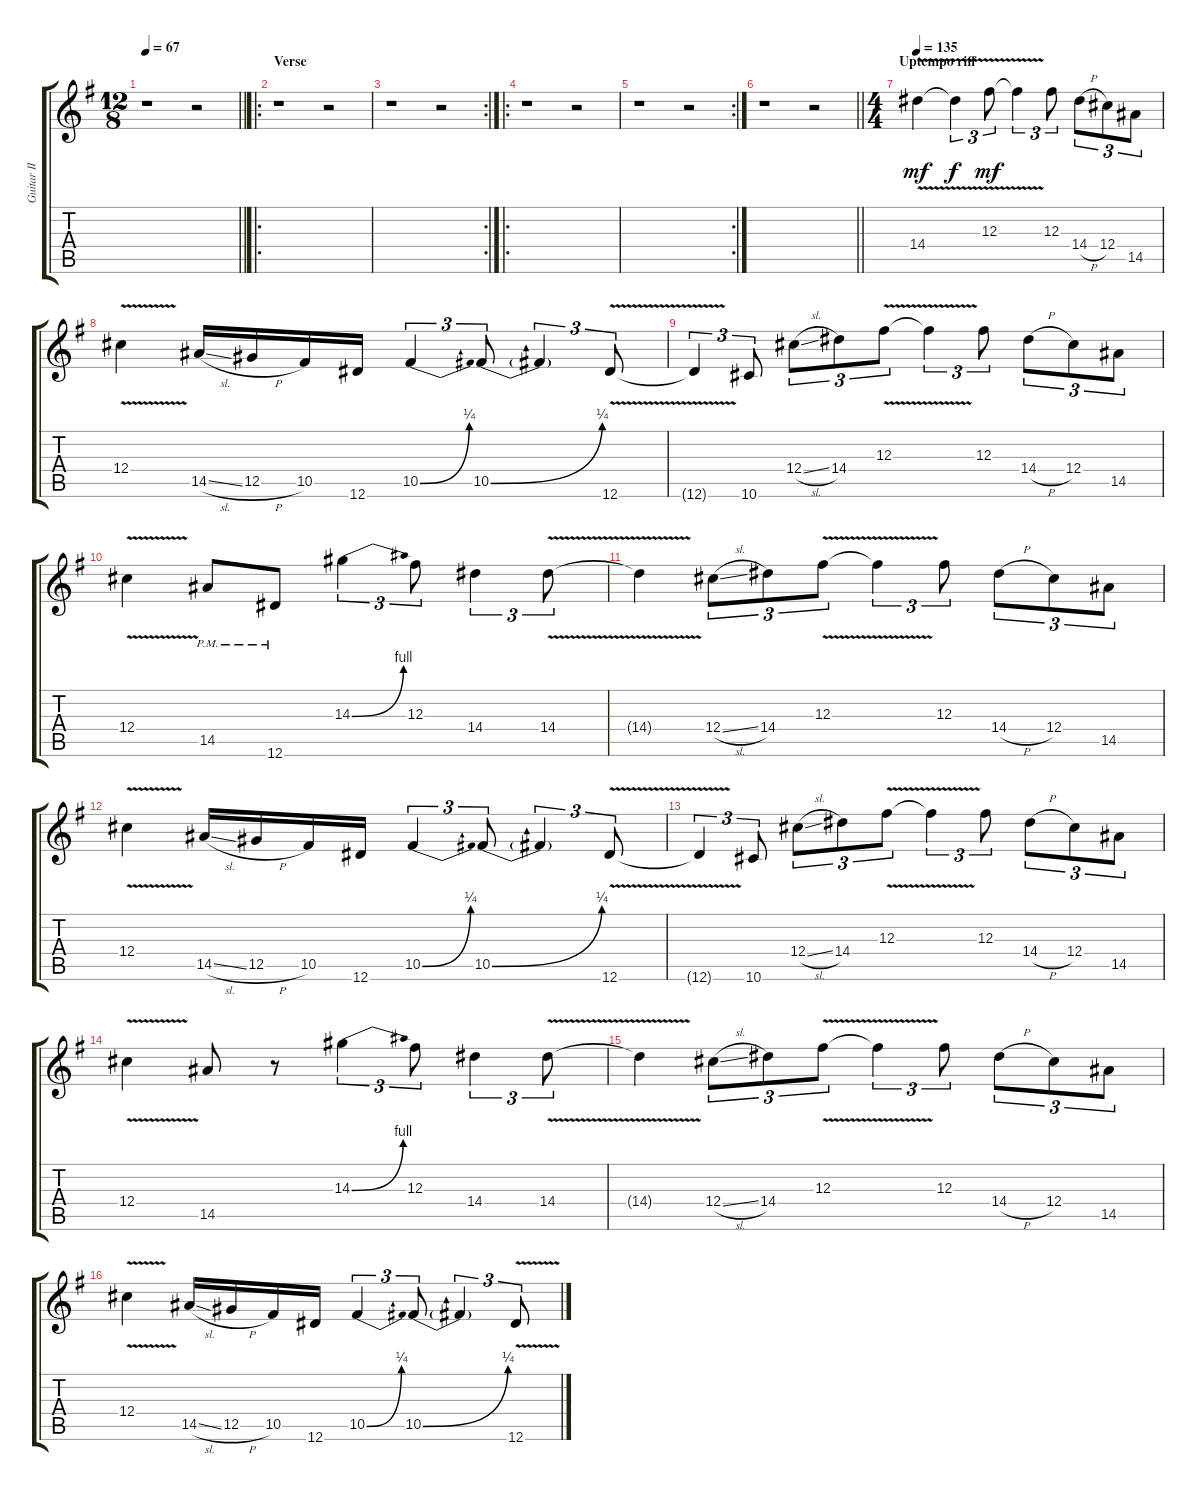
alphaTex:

\track ("Guitar II" "Guitar II") {instrument distortionguitar}
\staff {score tabs}
\tuning (Eb4 Bb3 Gb3 Db3 Ab2 Eb2) {hide}
\ts (12 8)
\tempo 67
\clef g2
\barLineRight lightlight
\ks eminor
r.1{dy mf} r.2 |
\ro
\section ("" "Verse")
r.1 r.2 |
\rc 2
r.1 r.2 |
\ro
r.1 r.2 |
\rc 2
r.1 r.2 |
\barLineRight lightlight
r.1 r.2 |
\ts (4 4)
\section ("" "Uptempo riff")
\tempo 135
14.4{v}.4 14.4{t}.4{tu (3 2) dy f} 12.3{v}.8{tu (3 2) dy mf} 12.3{t}.4{tu (3 2)} 12.3.8{tu (3 2)} 14.4{h}.8{tu (3 2)} 12.4.8{tu (3 2)} 14.5.8{tu (3 2)} |
12.4{v}.4 14.5{sl}.16 12.5{h}.16 10.5.16 12.6.16 10.5{be (bend 0 0 60 1)}.4{tu (3 2)} 10.5{be (bend 0 0 60 1)}.8{tu (3 2)} 10.5{t}.4{tu (3 2)} 12.6{v}.8{tu (3 2)} |
12.6{t}.4{tu (3 2)} 10.6.8{tu (3 2)} 12.4{sl}.8{tu (3 2)} 14.4.8{tu (3 2)} 12.3{v}.8{tu (3 2)} 12.3{t}.4{tu (3 2)} 12.3.8{tu (3 2)} 14.4{h}.8{tu (3 2)} 12.4.8{tu (3 2)} 14.5.8{tu (3 2)} |
12.4{v}.4 14.5{pm}.8 12.6{pm}.8 14.3{be (bend 0 0 60 4)}.4{tu (3 2)} 12.3.8{tu (3 2)} 14.4.4{tu (3 2)} 14.4{v}.8{tu (3 2)} |
14.4{t}.4 12.4{sl}.8{tu (3 2)} 14.4.8{tu (3 2)} 12.3{v}.8{tu (3 2)} 12.3{t}.4{tu (3 2)} 12.3.8{tu (3 2)} 14.4{h}.8{tu (3 2)} 12.4.8{tu (3 2)} 14.5.8{tu (3 2)} |
12.4{v}.4 14.5{sl}.16 12.5{h}.16 10.5.16 12.6.16 10.5{be (bend 0 0 60 1)}.4{tu (3 2)} 10.5{be (bend 0 0 60 1)}.8{tu (3 2)} 10.5{t}.4{tu (3 2)} 12.6{v}.8{tu (3 2)} |
12.6{t}.4{tu (3 2)} 10.6.8{tu (3 2)} 12.4{sl}.8{tu (3 2)} 14.4.8{tu (3 2)} 12.3{v}.8{tu (3 2)} 12.3{t}.4{tu (3 2)} 12.3.8{tu (3 2)} 14.4{h}.8{tu (3 2)} 12.4.8{tu (3 2)} 14.5.8{tu (3 2)} |
12.4{v}.4 14.5.8 r.8 14.3{be (bend 0 0 60 4)}.4{tu (3 2)} 12.3.8{tu (3 2)} 14.4.4{tu (3 2)} 14.4{v}.8{tu (3 2)} |
14.4{t}.4 12.4{sl}.8{tu (3 2)} 14.4.8{tu (3 2)} 12.3{v}.8{tu (3 2)} 12.3{t}.4{tu (3 2)} 12.3.8{tu (3 2)} 14.4{h}.8{tu (3 2)} 12.4.8{tu (3 2)} 14.5.8{tu (3 2)} |
12.4{v}.4 14.5{sl}.16 12.5{h}.16 10.5.16 12.6.16 10.5{be (bend 0 0 60 1)}.4{tu (3 2)} 10.5{be (bend 0 0 60 1)}.8{tu (3 2)} 10.5{t}.4{tu (3 2)} 12.6{v}.8{tu (3 2)}
